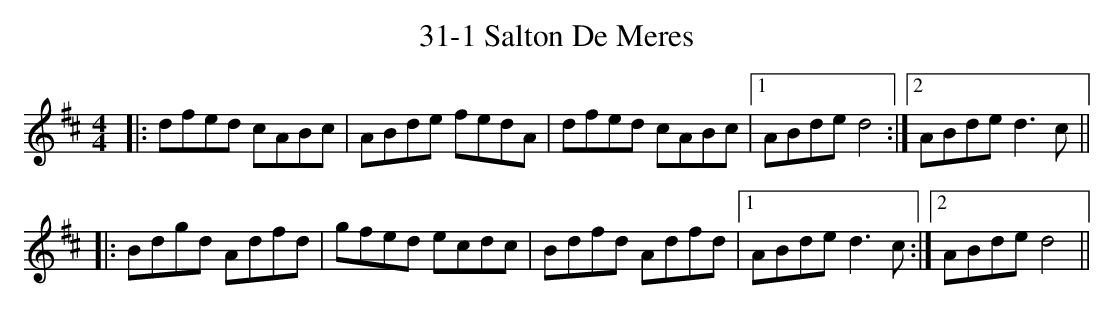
X:1
T: 31-1 Salton De Meres
M: 4/4
L: 1/8
K: Dmaj
|:dfed cABc|ABde fedA|dfed cABc|1 ABde d4:|2 ABde d3c||
|:Bdgd Adfd|gfed ecdc|Bdfd Adfd|1 ABde d3c:|2 ABde d4||
